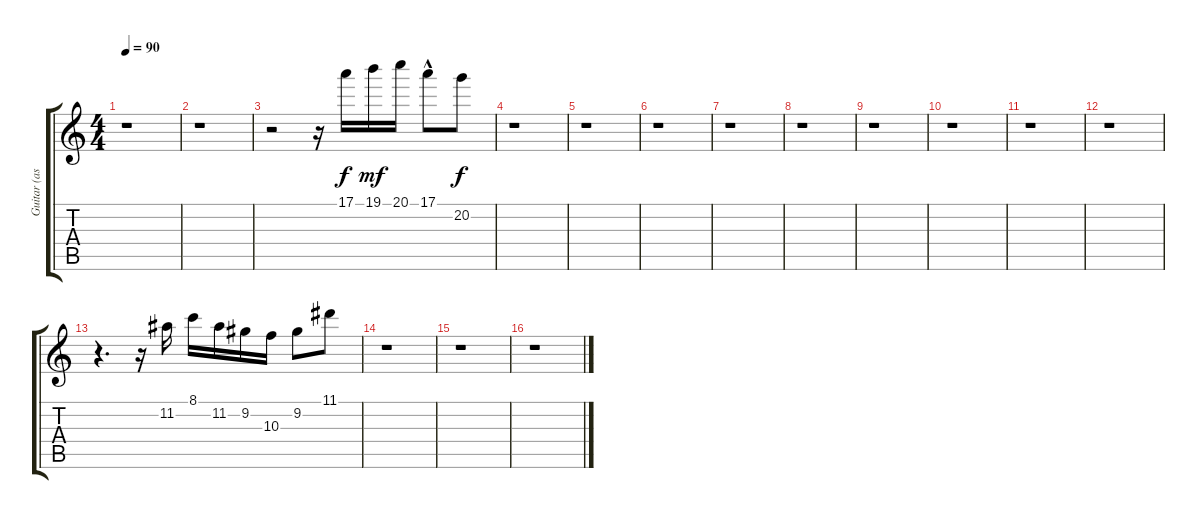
\track ("Guitar (assolo)" "Guitar (as") {instrument acousticguitarnylon}
\staff {score tabs}
\tuning (E4 B3 G3 D3 A2 E2) {hide}
\ts (4 4)
\tempo 90
\clef g2
\ks c
r.1{dy f} |
r.1 |
r.2 r.16 17.1.16 19.1.16{dy mf} 20.1.16 17.1{hac}.8 20.2.8{dy f} |
r.1 |
r.1 |
r.1 |
r.1 |
r.1 |
r.1 |
r.1 |
r.1 |
r.1 |
r.4{d} r.16 11.2.16 8.1.16 11.2.16 9.2.16 10.3.16 9.2.8 11.1.8 |
r.1 |
r.1 |
r.1
